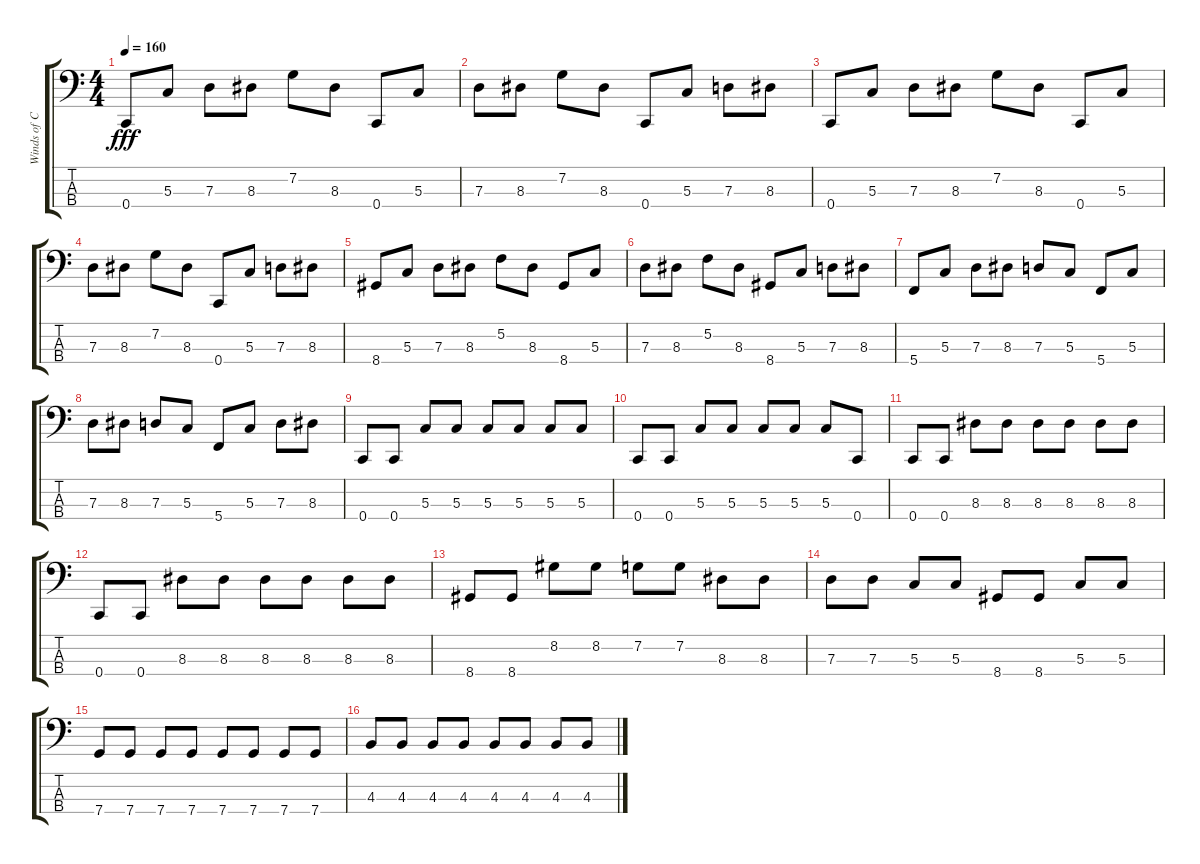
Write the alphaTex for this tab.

\track ("Winds of Connor" "Winds of C") {instrument electricbassfinger}
\staff {score tabs}
\tuning (F2 C2 G1 C1) {hide}
\ts (4 4)
\tempo 160
\clef f4
\ks c
0.4.8{dy fff} 5.3.8 7.3.8 8.3.8 7.2.8 8.3.8 0.4.8 5.3.8 |
7.3.8 8.3.8 7.2.8 8.3.8 0.4.8 5.3.8 7.3.8 8.3.8 |
0.4.8 5.3.8 7.3.8 8.3.8 7.2.8 8.3.8 0.4.8 5.3.8 |
7.3.8 8.3.8 7.2.8 8.3.8 0.4.8 5.3.8 7.3.8 8.3.8 |
8.4.8 5.3.8 7.3.8 8.3.8 5.2.8 8.3.8 8.4.8 5.3.8 |
7.3.8 8.3.8 5.2.8 8.3.8 8.4.8 5.3.8 7.3.8 8.3.8 |
5.4.8 5.3.8 7.3.8 8.3.8 7.3.8 5.3.8 5.4.8 5.3.8 |
7.3.8 8.3.8 7.3.8 5.3.8 5.4.8 5.3.8 7.3.8 8.3.8 |
0.4.8 0.4.8 5.3.8 5.3.8 5.3.8 5.3.8 5.3.8 5.3.8 |
0.4.8 0.4.8 5.3.8 5.3.8 5.3.8 5.3.8 5.3.8 0.4.8 |
0.4.8 0.4.8 8.3.8 8.3.8 8.3.8 8.3.8 8.3.8 8.3.8 |
0.4.8 0.4.8 8.3.8 8.3.8 8.3.8 8.3.8 8.3.8 8.3.8 |
8.4.8 8.4.8 8.2.8 8.2.8 7.2.8 7.2.8 8.3.8 8.3.8 |
7.3.8 7.3.8 5.3.8 5.3.8 8.4.8 8.4.8 5.3.8 5.3.8 |
7.4.8 7.4.8 7.4.8 7.4.8 7.4.8 7.4.8 7.4.8 7.4.8 |
4.3.8 4.3.8 4.3.8 4.3.8 4.3.8 4.3.8 4.3.8 4.3.8
